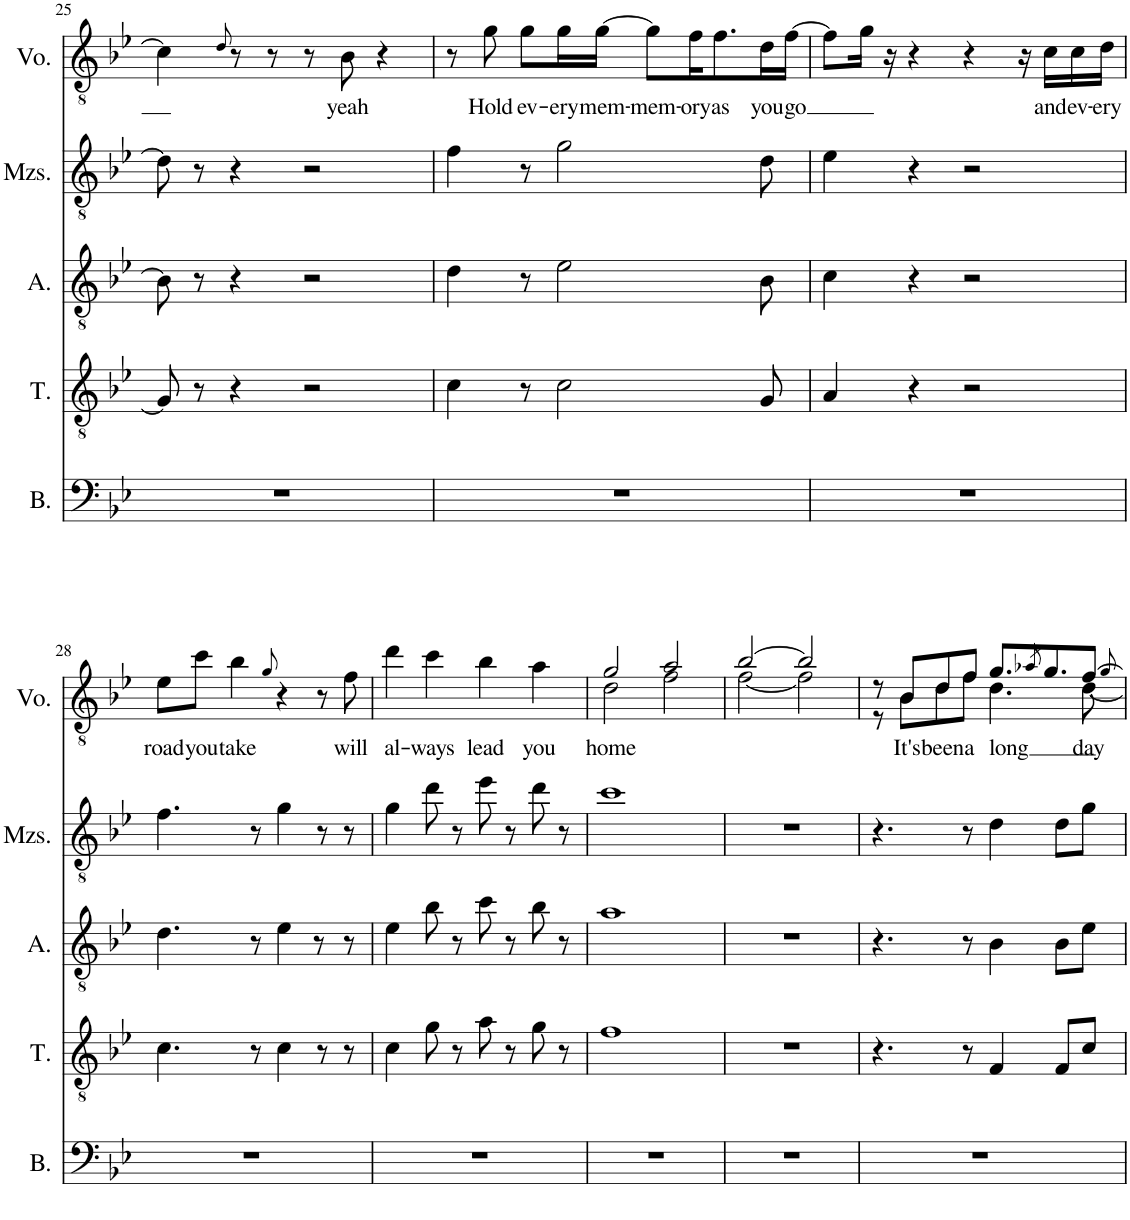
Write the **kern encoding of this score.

**kern	**kern	**kern	**kern	**kern	**text
*part5	*part4	*part3	*part2	*part1	*part1
*staff5	*staff4	*staff3	*staff2	*staff1	*staff1
*I"バス	*I"テナー	*I"アルト	*I"メゾソプラノ	*I"ボーカル	*
!!LO:PB:g=z
*clefF4	*clefGv2	*clefGv2	*clefGv2	*clefGv2	*
*k[b-e-]	*k[b-e-]	*k[b-e-]	*k[b-e-]	*k[b-e-]	*
*M4/4	*M4/4	*M4/4	*M4/4	*M4/4	*
=25	=25	=25	=25	=25	=25
1r	8G/]	8B-\]	8d\]	4c\]	.
.	8r	8r	8r	.	.
.	.	.	.	8qd/	.
.	4r	4r	4r	8r	.
.	.	.	.	8r	.
.	2r	2r	2r	8r	.
!	!	!	!	!	!LO:LY:b
.	.	.	.	8B-\	yeah
.	.	.	.	4r	.
=26	=26	=26	=26	=26	=26
1r	4c\	4d\	4f\	8r	.
!	!	!	!	!	!LO:LY:b
.	.	.	.	8g\	Hold
!	!	!	!	!	!LO:LY:b
.	8r	8r	8r	8g\L	ev-
!	!	!	!	!	!LO:LY:b
.	2c\	2e-\	2g\	16g\L	-ery
!	!	!	!	!	!LO:LY:b
.	.	.	.	[16g\JJ	mem-
!	!	!	!	!	!LO:LY:b
.	.	.	.	8g\L]	mem-
!	!	!	!	!	!LO:LY:b
.	.	.	.	16f\K	-ory
!	!	!	!	!	!LO:LY:b
.	.	.	.	8.f\	as
!	!	!	!	!	!LO:LY:b
.	8G/	8B-\	8d\	16d\L	you
!	!	!	!	!	!LO:LY:b
.	.	.	.	[16f\JJ	go
=27	=27	=27	=27	=27	=27
1r	4A/	4c\	4e-\	8f\L]	.
.	.	.	.	16g\Jk	.
.	.	.	.	16r	.
.	4r	4r	4r	4r	.
.	2r	2r	2r	4r	.
.	.	.	.	16r	.
!	!	!	!	!	!LO:LY:b
.	.	.	.	16c\LL	and
!	!	!	!	!	!LO:LY:b
.	.	.	.	16c\	ev-
!	!	!	!	!	!LO:LY:b
.	.	.	.	16d\JJ	-ery
!!LO:LB:g=z
=28	=28	=28	=28	=28	=28
!	!	!	!	!	!LO:LY:b
1r	4.c\	4.d\	4.f\	8e-\L	road
!	!	!	!	!	!LO:LY:b
.	.	.	.	8cc\J	you
!	!	!	!	!	!LO:LY:b
.	.	.	.	4b-\	take
.	8r	8r	8r	.	.
.	.	.	.	8qg/	.
.	4c\	4e-\	4g\	4r	.
.	8r	8r	8r	8r	.
!	!	!	!	!	!LO:LY:b
.	8r	8r	8r	8f\	will
=29	=29	=29	=29	=29	=29
!	!	!	!	!	!LO:LY:b
1r	4c\	4e-\	4g\	4dd\	al-
!	!	!	!	!	!LO:LY:b
.	8g\	8b-\	8dd\	4cc\	-ways
.	8r	8r	8r	.	.
!	!	!	!	!	!LO:LY:b
.	8a\	8cc\	8ee-\	4b-\	lead
.	8r	8r	8r	.	.
!	!	!	!	!	!LO:LY:b
.	8g\	8b-\	8dd\	4a\	you
.	8r	8r	8r	.	.
=30	=30	=30	=30	=30	=30
!	!	!	!	!	!LO:LY:b
*	*	*	*	*^	*
1r	1f	1a	1cc	2g/	2d\	home
.	.	.	.	2a/	2f\	.
=31	=31	=31	=31	=31	=31	=31
1r	1r	1r	1r	[2b-/	[2f\	.
.	.	.	.	2b-/]	2f\]	.
=32	=32	=32	=32	=32	=32	=32
1r	4.r	4.r	4.r	8r	8r	.
!	!	!	!	!	!	!LO:LY:b
.	.	.	.	8B-/L	8B-\L	It's
!	!	!	!	!	!	!LO:LY:b
.	.	.	.	8d/	8d\	been
!	!	!	!	!	!	!LO:LY:b
.	8r	8r	8r	8f/J	8f\J	a
!	!	!	!	!	!	!LO:LY:b
.	4F/	4B-\	4d\	8.g/L	4.d\	long
.	.	.	.	8qa-X/	.	.
.	.	.	.	8.g/	.	.
.	8F/L	8B-\L	8d\L	.	.	.
!	!	!	!	!	!	!LO:LY:b
.	8c/J	8e-\J	8g\J	[8f/J	[8d\	day
*	*	*	*	*v	*v	*
.	.	.	.	8qg/	.
=	=	=	=	=	=
*-	*-	*-	*-	*-	*-
